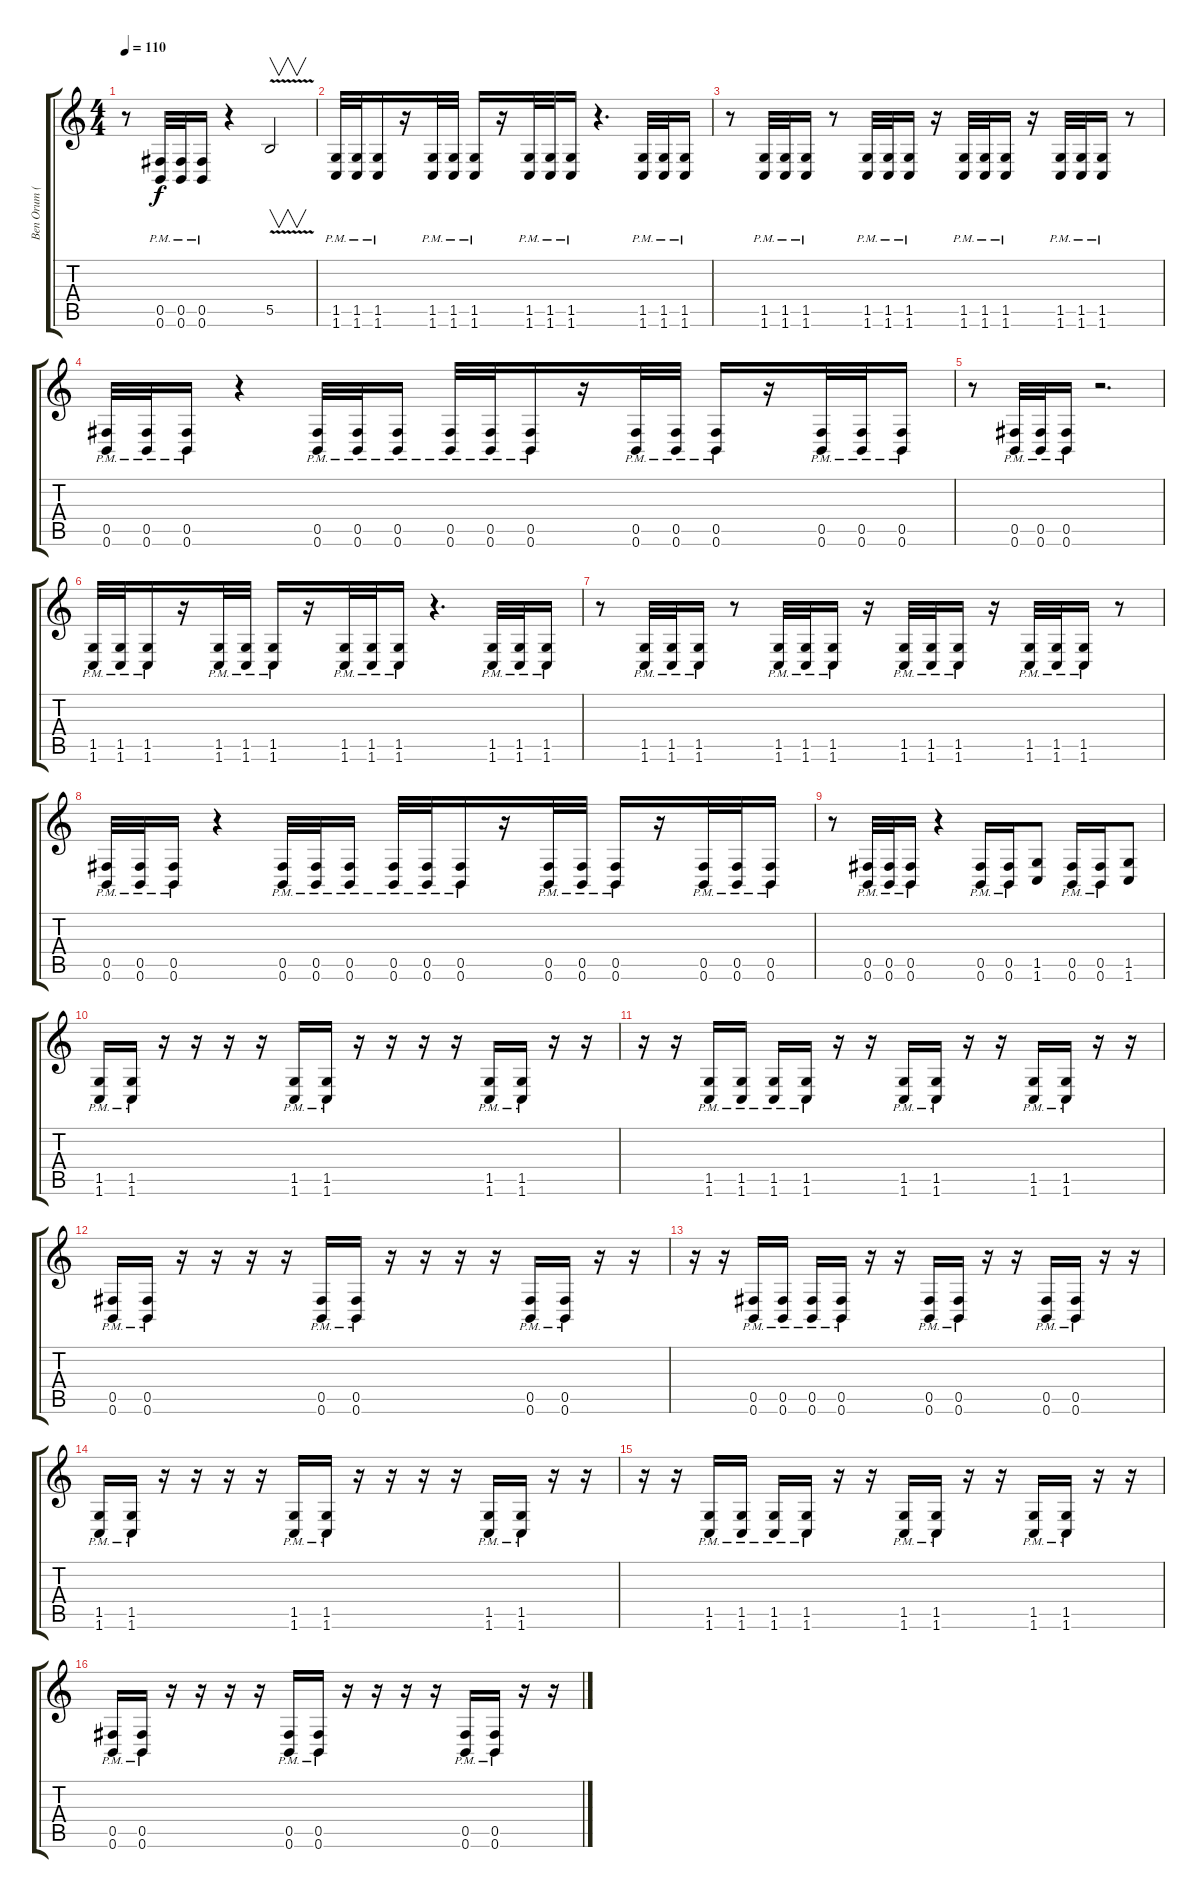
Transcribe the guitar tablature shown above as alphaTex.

\track ("Ben Orum (Guitar)" "Ben Orum (") {instrument overdrivenguitar}
\staff {score tabs}
\tuning (Db4 Ab3 E3 B2 Gb2 B1) {hide}
\ts (4 4)
\tempo 110
\clef g2
\ks c
r.8{dy f} (0.5{pm} 0.6{pm}).32 (0.5{pm} 0.6{pm}).32 (0.5{pm} 0.6{pm}).16 r.4 5.5{v}.2{v instrument guitarharmonics} |
(1.5{pm} 1.6{pm}).32{instrument distortionguitar} (1.5{pm} 1.6{pm}).32 (1.5{pm} 1.6{pm}).16 r.16 (1.5{pm} 1.6{pm}).32 (1.5{pm} 1.6{pm}).32 (1.5{pm} 1.6{pm}).16 r.16 (1.5{pm} 1.6{pm}).32 (1.5{pm} 1.6{pm}).32 (1.5{pm} 1.6{pm}).16 r.4{d} (1.5{pm} 1.6{pm}).32 (1.5{pm} 1.6{pm}).32 (1.5{pm} 1.6{pm}).16 |
r.8 (1.5{pm} 1.6{pm}).32 (1.5{pm} 1.6{pm}).32 (1.5{pm} 1.6{pm}).16 r.8 (1.5{pm} 1.6{pm}).32 (1.5{pm} 1.6{pm}).32 (1.5{pm} 1.6{pm}).16 r.16 (1.5{pm} 1.6{pm}).32 (1.5{pm} 1.6{pm}).32 (1.5{pm} 1.6{pm}).16 r.16 (1.5{pm} 1.6{pm}).32 (1.5{pm} 1.6{pm}).32 (1.5{pm} 1.6{pm}).16 r.8 |
(0.5{pm} 0.6{pm}).32 (0.5{pm} 0.6{pm}).32 (0.5{pm} 0.6{pm}).16 r.4 (0.5{pm} 0.6{pm}).32 (0.5{pm} 0.6{pm}).32 (0.5{pm} 0.6{pm}).16 (0.5{pm} 0.6{pm}).32 (0.5{pm} 0.6{pm}).32 (0.5{pm} 0.6{pm}).16 r.16 (0.5{pm} 0.6{pm}).32 (0.5{pm} 0.6{pm}).32 (0.5{pm} 0.6{pm}).16 r.16 (0.5{pm} 0.6{pm}).32 (0.5{pm} 0.6{pm}).32 (0.5{pm} 0.6{pm}).16 |
r.8 (0.5{pm} 0.6{pm}).32 (0.5{pm} 0.6{pm}).32 (0.5{pm} 0.6{pm}).16 r.2{d} |
(1.5{pm} 1.6{pm}).32 (1.5{pm} 1.6{pm}).32 (1.5{pm} 1.6{pm}).16 r.16 (1.5{pm} 1.6{pm}).32 (1.5{pm} 1.6{pm}).32 (1.5{pm} 1.6{pm}).16 r.16 (1.5{pm} 1.6{pm}).32 (1.5{pm} 1.6{pm}).32 (1.5{pm} 1.6{pm}).16 r.4{d} (1.5{pm} 1.6{pm}).32 (1.5{pm} 1.6{pm}).32 (1.5{pm} 1.6{pm}).16 |
r.8 (1.5{pm} 1.6{pm}).32 (1.5{pm} 1.6{pm}).32 (1.5{pm} 1.6{pm}).16 r.8 (1.5{pm} 1.6{pm}).32 (1.5{pm} 1.6{pm}).32 (1.5{pm} 1.6{pm}).16 r.16 (1.5{pm} 1.6{pm}).32 (1.5{pm} 1.6{pm}).32 (1.5{pm} 1.6{pm}).16 r.16 (1.5{pm} 1.6{pm}).32 (1.5{pm} 1.6{pm}).32 (1.5{pm} 1.6{pm}).16 r.8 |
(0.5{pm} 0.6{pm}).32 (0.5{pm} 0.6{pm}).32 (0.5{pm} 0.6{pm}).16 r.4 (0.5{pm} 0.6{pm}).32 (0.5{pm} 0.6{pm}).32 (0.5{pm} 0.6{pm}).16 (0.5{pm} 0.6{pm}).32 (0.5{pm} 0.6{pm}).32 (0.5{pm} 0.6{pm}).16 r.16 (0.5{pm} 0.6{pm}).32 (0.5{pm} 0.6{pm}).32 (0.5{pm} 0.6{pm}).16 r.16 (0.5{pm} 0.6{pm}).32 (0.5{pm} 0.6{pm}).32 (0.5{pm} 0.6{pm}).16 |
r.8 (0.5{pm} 0.6{pm}).32 (0.5{pm} 0.6{pm}).32 (0.5{pm} 0.6{pm}).16 r.4 (0.5{pm} 0.6{pm}).16 (0.5{pm} 0.6{pm}).16 (1.5 1.6).8 (0.5{pm} 0.6{pm}).16 (0.5{pm} 0.6{pm}).16 (1.5 1.6).8 |
(1.5{pm} 1.6{pm}).16 (1.5{pm} 1.6{pm}).16 r.16 r.16 r.16 r.16 (1.5{pm} 1.6{pm}).16 (1.5{pm} 1.6{pm}).16 r.16 r.16 r.16 r.16 (1.5{pm} 1.6{pm}).16 (1.5{pm} 1.6{pm}).16 r.16 r.16 |
r.16 r.16 (1.5{pm} 1.6{pm}).16 (1.5{pm} 1.6{pm}).16 (1.5{pm} 1.6{pm}).16 (1.5{pm} 1.6{pm}).16 r.16 r.16 (1.5{pm} 1.6{pm}).16 (1.5{pm} 1.6{pm}).16 r.16 r.16 (1.5{pm} 1.6{pm}).16 (1.5{pm} 1.6{pm}).16 r.16 r.16 |
(0.5{pm} 0.6{pm}).16 (0.5{pm} 0.6{pm}).16 r.16 r.16 r.16 r.16 (0.5{pm} 0.6{pm}).16 (0.5{pm} 0.6{pm}).16 r.16 r.16 r.16 r.16 (0.5{pm} 0.6{pm}).16 (0.5{pm} 0.6{pm}).16 r.16 r.16 |
r.16 r.16 (0.5{pm} 0.6{pm}).16 (0.5{pm} 0.6{pm}).16 (0.5{pm} 0.6{pm}).16 (0.5{pm} 0.6{pm}).16 r.16 r.16 (0.5{pm} 0.6{pm}).16 (0.5{pm} 0.6{pm}).16 r.16 r.16 (0.5{pm} 0.6{pm}).16 (0.5{pm} 0.6{pm}).16 r.16 r.16 |
(1.5{pm} 1.6{pm}).16 (1.5{pm} 1.6{pm}).16 r.16 r.16 r.16 r.16 (1.5{pm} 1.6{pm}).16 (1.5{pm} 1.6{pm}).16 r.16 r.16 r.16 r.16 (1.5{pm} 1.6{pm}).16 (1.5{pm} 1.6{pm}).16 r.16 r.16 |
r.16 r.16 (1.5{pm} 1.6{pm}).16 (1.5{pm} 1.6{pm}).16 (1.5{pm} 1.6{pm}).16 (1.5{pm} 1.6{pm}).16 r.16 r.16 (1.5{pm} 1.6{pm}).16 (1.5{pm} 1.6{pm}).16 r.16 r.16 (1.5{pm} 1.6{pm}).16 (1.5{pm} 1.6{pm}).16 r.16 r.16 |
(0.5{pm} 0.6{pm}).16 (0.5{pm} 0.6{pm}).16 r.16 r.16 r.16 r.16 (0.5{pm} 0.6{pm}).16 (0.5{pm} 0.6{pm}).16 r.16 r.16 r.16 r.16 (0.5{pm} 0.6{pm}).16 (0.5{pm} 0.6{pm}).16 r.16 r.16
